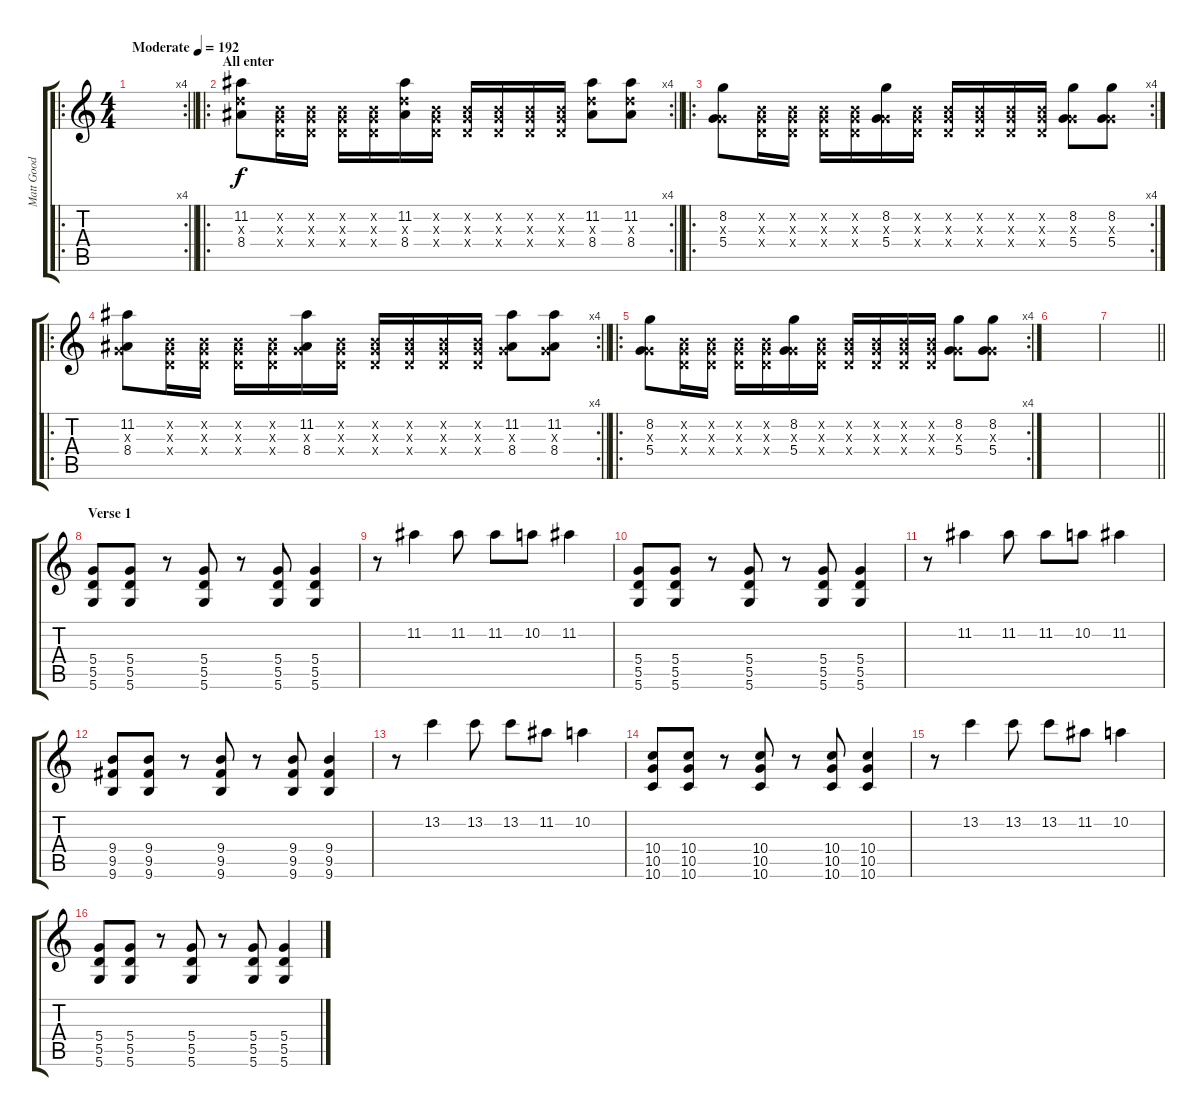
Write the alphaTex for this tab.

\track ("Matt Good" "Matt Good") {instrument distortionguitar}
\staff {score tabs}
\tuning (E4 B3 G3 D3 A2 D2) {hide}
\ro
\rc 4
\ts (4 4)
\tempo (192 "Moderate")
\clef g2
\barLineRight lightlight
\ks c
|
\ro
\rc 4
\section ("" "All enter")
\barLineRight lightlight
(11.2 7.3{x} 8.4).8 (0.2{x} 0.3{x} 0.4{x}).16 (0.2{x} 0.3{x} 0.4{x}).16 (0.2{x} 0.3{x} 0.4{x}).16 (0.2{x} 0.3{x} 0.4{x}).16 (11.2 7.3{x} 8.4).16 (0.2{x} 0.3{x} 0.4{x}).16 (0.2{x} 0.3{x} 0.4{x}).16 (0.2{x} 0.3{x} 0.4{x}).16 (0.2{x} 0.3{x} 0.4{x}).16 (0.2{x} 0.3{x} 0.4{x}).16 (11.2 7.3{x} 8.4).8 (11.2 7.3{x} 8.4).8 |
\ro
\rc 4
(8.2 0.3{x} 5.4).8 (0.2{x} 0.3{x} 0.4{x}).16 (0.2{x} 0.3{x} 0.4{x}).16 (0.2{x} 0.3{x} 0.4{x}).16 (0.2{x} 0.3{x} 0.4{x}).16 (8.2 0.3{x} 5.4).16 (0.2{x} 0.3{x} 0.4{x}).16 (0.2{x} 0.3{x} 0.4{x}).16 (0.2{x} 0.3{x} 0.4{x}).16 (0.2{x} 0.3{x} 0.4{x}).16 (0.2{x} 0.3{x} 0.4{x}).16 (8.2 0.3{x} 5.4).8 (8.2 0.3{x} 5.4).8 |
\ro
\rc 4
\barLineRight lightlight
(11.2 0.3{x} 8.4).8 (0.2{x} 0.3{x} 0.4{x}).16 (0.2{x} 0.3{x} 0.4{x}).16 (0.2{x} 0.3{x} 0.4{x}).16 (0.2{x} 0.3{x} 0.4{x}).16 (11.2 0.3{x} 8.4).16 (0.2{x} 0.3{x} 0.4{x}).16 (0.2{x} 0.3{x} 0.4{x}).16 (0.2{x} 0.3{x} 0.4{x}).16 (0.2{x} 0.3{x} 0.4{x}).16 (0.2{x} 0.3{x} 0.4{x}).16 (11.2 0.3{x} 8.4).8 (11.2 0.3{x} 8.4).8 |
\ro
\rc 4
(8.2 0.3{x} 5.4).8 (0.2{x} 0.3{x} 0.4{x}).16 (0.2{x} 0.3{x} 0.4{x}).16 (0.2{x} 0.3{x} 0.4{x}).16 (0.2{x} 0.3{x} 0.4{x}).16 (8.2 0.3{x} 5.4).16 (0.2{x} 0.3{x} 0.4{x}).16 (0.2{x} 0.3{x} 0.4{x}).16 (0.2{x} 0.3{x} 0.4{x}).16 (0.2{x} 0.3{x} 0.4{x}).16 (0.2{x} 0.3{x} 0.4{x}).16 (8.2 0.3{x} 5.4).8 (8.2 0.3{x} 5.4).8 |
|
\barLineRight lightlight
|
\section ("" "Verse 1")
(5.4 5.5 5.6).8 (5.4 5.5 5.6).8 r.8 (5.4 5.5 5.6).8 r.8 (5.4 5.5 5.6).8 (5.4 5.5 5.6).4 |
r.8 11.2.4 11.2.8 11.2.8 10.2.8 11.2.4 |
(5.4 5.5 5.6).8 (5.4 5.5 5.6).8 r.8 (5.4 5.5 5.6).8 r.8 (5.4 5.5 5.6).8 (5.4 5.5 5.6).4 |
r.8 11.2.4 11.2.8 11.2.8 10.2.8 11.2.4 |
(9.4 9.5 9.6).8 (9.4 9.5 9.6).8 r.8 (9.4 9.5 9.6).8 r.8 (9.4 9.5 9.6).8 (9.4 9.5 9.6).4 |
r.8 13.2.4 13.2.8 13.2.8 11.2.8 10.2.4 |
(10.4 10.5 10.6).8 (10.4 10.5 10.6).8 r.8 (10.4 10.5 10.6).8 r.8 (10.4 10.5 10.6).8 (10.4 10.5 10.6).4 |
r.8 13.2.4 13.2.8 13.2.8 11.2.8 10.2.4 |
(5.4 5.5 5.6).8 (5.4 5.5 5.6).8 r.8 (5.4 5.5 5.6).8 r.8 (5.4 5.5 5.6).8 (5.4 5.5 5.6).4
